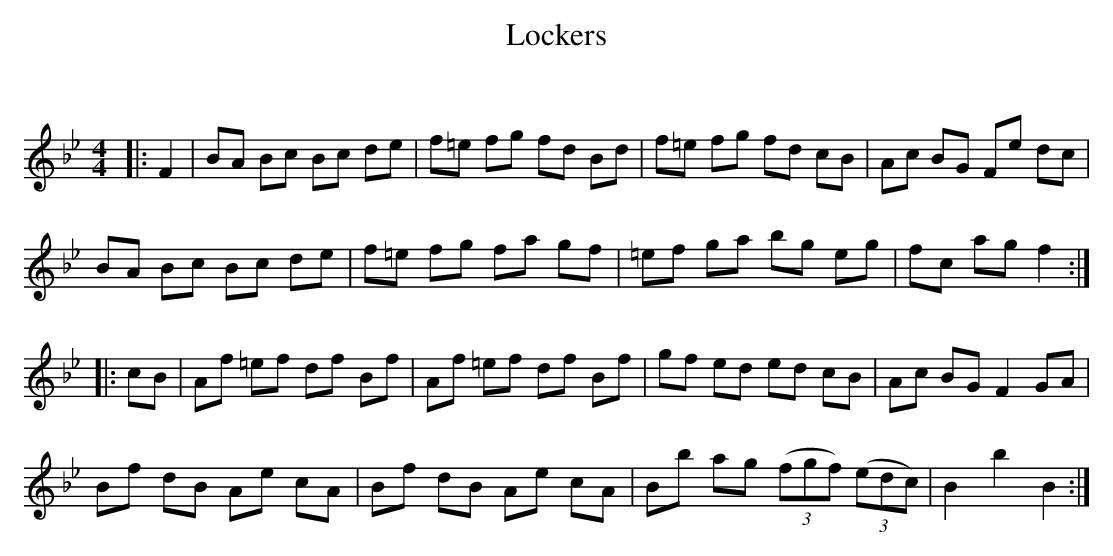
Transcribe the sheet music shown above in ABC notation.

X:1
T: Lockers
C:
Q: 232
K:Bb
M:4/4
L:1/8
|:F2|BA Bc Bc de|f=e fg fd Bd|f=e fg fd cB|Ac BG Fe dc|
BA Bc Bc de|f=e fg fa gf|=ef ga bg eg|fc ag f2:|
|:cB|Af =ef df Bf|Af =ef df Bf|gf ed ed cB|Ac BG F2 GA|
Bf dB Ae cA|Bf dB Ae cA|Bb ag ((3fgf) ((3edc) |B2 b2 B2:|
